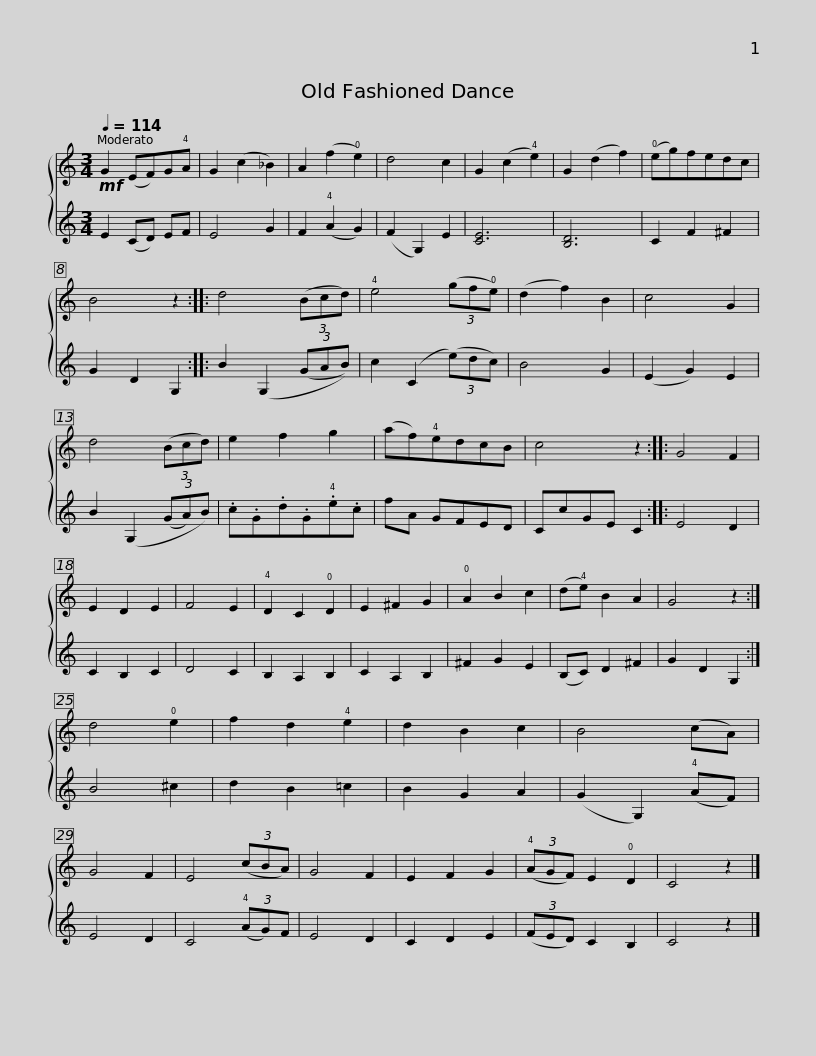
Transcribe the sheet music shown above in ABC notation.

X:1
%%score { 1 2 }
L:1/8
Q:1/4=114
M:3/4
I:linebreak $
K:C
V:1 treble
V:2 treble
V:1
!mf! G2 (EF)G!4!A | G2 (c2 _B2) | A2 (f2 !0!e2) | d4 c2 | G2 (c2 !4!e2) | %5
 G2 (d2 f2) | (!0!eg)fedc | B4 z2 :: d4 (3(Bcd) |$ !4!e4 (3(gf!0!e) | %10
 (d2 f2) B2 | c4 G2 | d4 (3(Bcd) | e2 f2 g2 | (af)!4!edcB | %15
 c4 z2 :: G4 F2 | E2 D2 E2 | F4 E2 |$ !4!D2 C2 !0!D2 | %20
 E2 ^F2 G2 | !0!A2 B2 c2 | (d!4!e) B2 A2 | G4 z2 :| d4 !0!e2 | %25
 f2 d2 !4!e2 | d2 B2 c2 | B4 (cA) | G4 F2 | E4 (3(cBA) |$ %30
 G4 F2 | E2 F2 G2 | (3(!4!AGF) E2 !0!D2 | C4 z2 |] %34
V:2
 E2 (CD) EF | E4 G2 | F2 (!4!A2 G2) | (F2 G,2) E2 | [CE]6 | %5
 [B,D]6 | C2 F2 ^F2 | G2 D2 G,2 :: B2 (G,2 (3(GAB)) |$ c2 (C2 (3(e)dc) | %10
 B4 G2 | (E2 G2) E2 | B2 (G,2 (3(GA)B) | .c.G.d.G.!4!e.c | fA GFED | %15
 CcGE C2 :: E4 D2 | C2 B,2 C2 | D4 C2 |$ B,2 A,2 B,2 | %20
 C2 A,2 B,2 | ^F2 G2 E2 | (B,C) D2 ^F2 | G2 D2 G,2 :| B4 ^c2 | %25
 d2 B2 =c2 | B2 G2 A2 | (G2 G,2) (!4!AF) | E4 D2 | C4 (3(!4!AG)F |$ %30
 E4 D2 | C2 D2 E2 | (3(FED) C2 B,2 | C4 z2 |] %34
